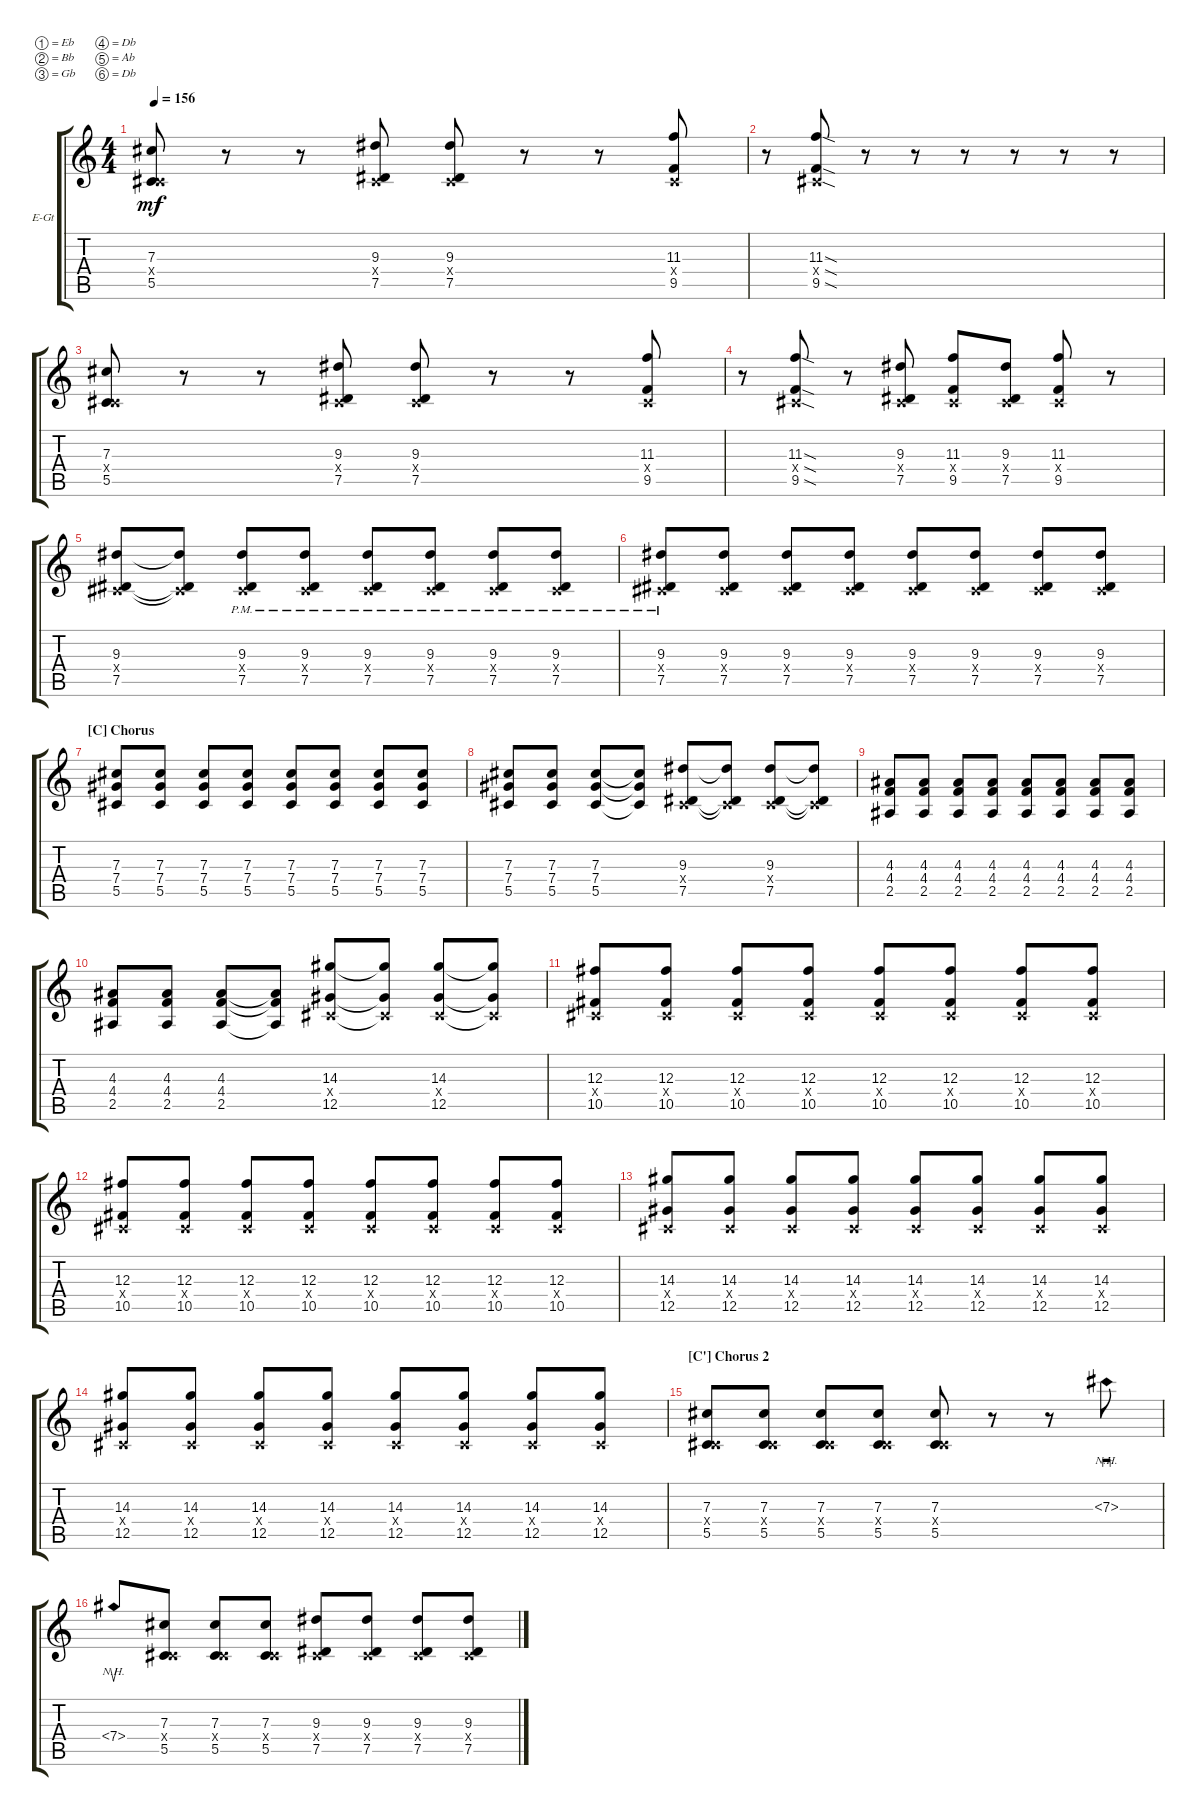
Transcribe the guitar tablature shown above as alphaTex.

\defaultSystemsLayout 4
\bracketExtendMode groupsimilarinstruments
\firstSystemTrackNameOrientation horizontal
\otherSystemsTrackNameOrientation horizontal
\track ("Lead" "E-Gt") {instrument overdrivenguitar}
\staff {score tabs}
\tuning (Eb4 Bb3 Gb3 Db3 Ab2 Db2)
\ts (4 4)
\tempo 156
\clef g2
\ks c
(5.5 0.4{x} 7.3).8{dy mf} r.8 r.8 (7.5 0.4{x} 9.3).8 (7.5 0.4{x} 9.3).8 r.8 r.8 (9.5 0.4{x} 11.3).8 |
r.8 (9.5{sod} 0.4{sod x} 11.3{sod}).8 r.8 r.8 r.8 r.8 r.8 r.8 |
(5.5 0.4{x} 7.3).8 r.8 r.8 (7.5 0.4{x} 9.3).8 (7.5 0.4{x} 9.3).8 r.8 r.8 (9.5 0.4{x} 11.3).8 |
r.8 (9.5{sod} 0.4{sod x} 11.3{sod}).8 r.8 (7.5 0.4{x} 9.3).8 (9.5 0.4{x} 11.3).8 (7.5 0.4{x} 9.3).8 (9.5 0.4{x} 11.3).8 r.8 |
(7.5 0.4{x} 9.3).8 (7.5{t} 0.4{x t} 9.3{t}).8 (7.5{pm} 0.4{x} 9.3).8 (7.5{pm} 0.4{x} 9.3).8 (7.5{pm} 0.4{x} 9.3).8 (7.5{pm} 0.4{x} 9.3).8 (7.5{pm} 0.4{x} 9.3).8 (7.5{pm} 0.4{x} 9.3).8 |
(7.5{pm} 0.4{x} 9.3).8 (7.5 0.4{x} 9.3).8 (7.5 0.4{x} 9.3).8 (7.5 0.4{x} 9.3).8 (7.5 0.4{x} 9.3).8 (7.5 0.4{x} 9.3).8 (7.5 0.4{x} 9.3).8 (7.5 0.4{x} 9.3).8 |
\section ("C" "Chorus")
(5.5 7.4 7.3).8 (5.5 7.4 7.3).8 (5.5 7.4 7.3).8 (5.5 7.4 7.3).8 (5.5 7.4 7.3).8 (5.5 7.4 7.3).8 (5.5 7.4 7.3).8 (5.5 7.4 7.3).8 |
(5.5 7.4 7.3).8 (5.5 7.4 7.3).8 (5.5 7.4 7.3).8 (5.5{t} 7.4{t} 7.3{t}).8 (7.5 9.3 0.4{x}).8 (7.5{t} 9.3{t} 0.4{x t}).8 (7.5 9.3 0.4{x}).8 (7.5{t} 9.3{t} 0.4{x t}).8 |
(2.5 4.4 4.3).8 (2.5 4.4 4.3).8 (2.5 4.4 4.3).8 (2.5 4.4 4.3).8 (2.5 4.4 4.3).8 (2.5 4.4 4.3).8 (2.5 4.4 4.3).8 (2.5 4.4 4.3).8 |
(2.5 4.4 4.3).8 (2.5 4.4 4.3).8 (2.5 4.4 4.3).8 (2.5{t} 4.4{t} 4.3{t}).8 (12.5 0.4{x} 14.3).8 (12.5{t} 0.4{x t} 14.3{t}).8 (12.5 0.4{x} 14.3).8 (12.5{t} 0.4{x t} 14.3{t}).8 |
(10.5 0.4{x} 12.3).8 (10.5 0.4{x} 12.3).8 (10.5 0.4{x} 12.3).8 (10.5 0.4{x} 12.3).8 (10.5 0.4{x} 12.3).8 (10.5 0.4{x} 12.3).8 (10.5 0.4{x} 12.3).8 (10.5 0.4{x} 12.3).8 |
(10.5 0.4{x} 12.3).8 (10.5 0.4{x} 12.3).8 (10.5 0.4{x} 12.3).8 (10.5 0.4{x} 12.3).8 (10.5 0.4{x} 12.3).8 (10.5 0.4{x} 12.3).8 (10.5 0.4{x} 12.3).8 (10.5 0.4{x} 12.3).8 |
(12.5 0.4{x} 14.3).8 (12.5 0.4{x} 14.3).8 (12.5 0.4{x} 14.3).8 (12.5 0.4{x} 14.3).8 (12.5 0.4{x} 14.3).8 (12.5 0.4{x} 14.3).8 (12.5 0.4{x} 14.3).8 (12.5 0.4{x} 14.3).8 |
(12.5 0.4{x} 14.3).8 (12.5 0.4{x} 14.3).8 (12.5 0.4{x} 14.3).8 (12.5 0.4{x} 14.3).8 (12.5 0.4{x} 14.3).8 (12.5 0.4{x} 14.3).8 (12.5 0.4{x} 14.3).8 (12.5 0.4{x} 14.3).8 |
\section ("C'" "Chorus 2")
(5.5 0.4{x} 7.3).8 (5.5 0.4{x} 7.3).8 (5.5 0.4{x} 7.3).8 (5.5 0.4{x} 7.3).8 (5.5 0.4{x} 7.3).8 r.8 r.8 7.3{nh}.8{sd} |
7.4{nh}.8{su} (5.5 0.4{x} 7.3).8 (5.5 0.4{x} 7.3).8 (5.5 0.4{x} 7.3).8 (7.5 0.4{x} 9.3).8 (7.5 0.4{x} 9.3).8 (7.5 0.4{x} 9.3).8 (7.5 0.4{x} 9.3).8
